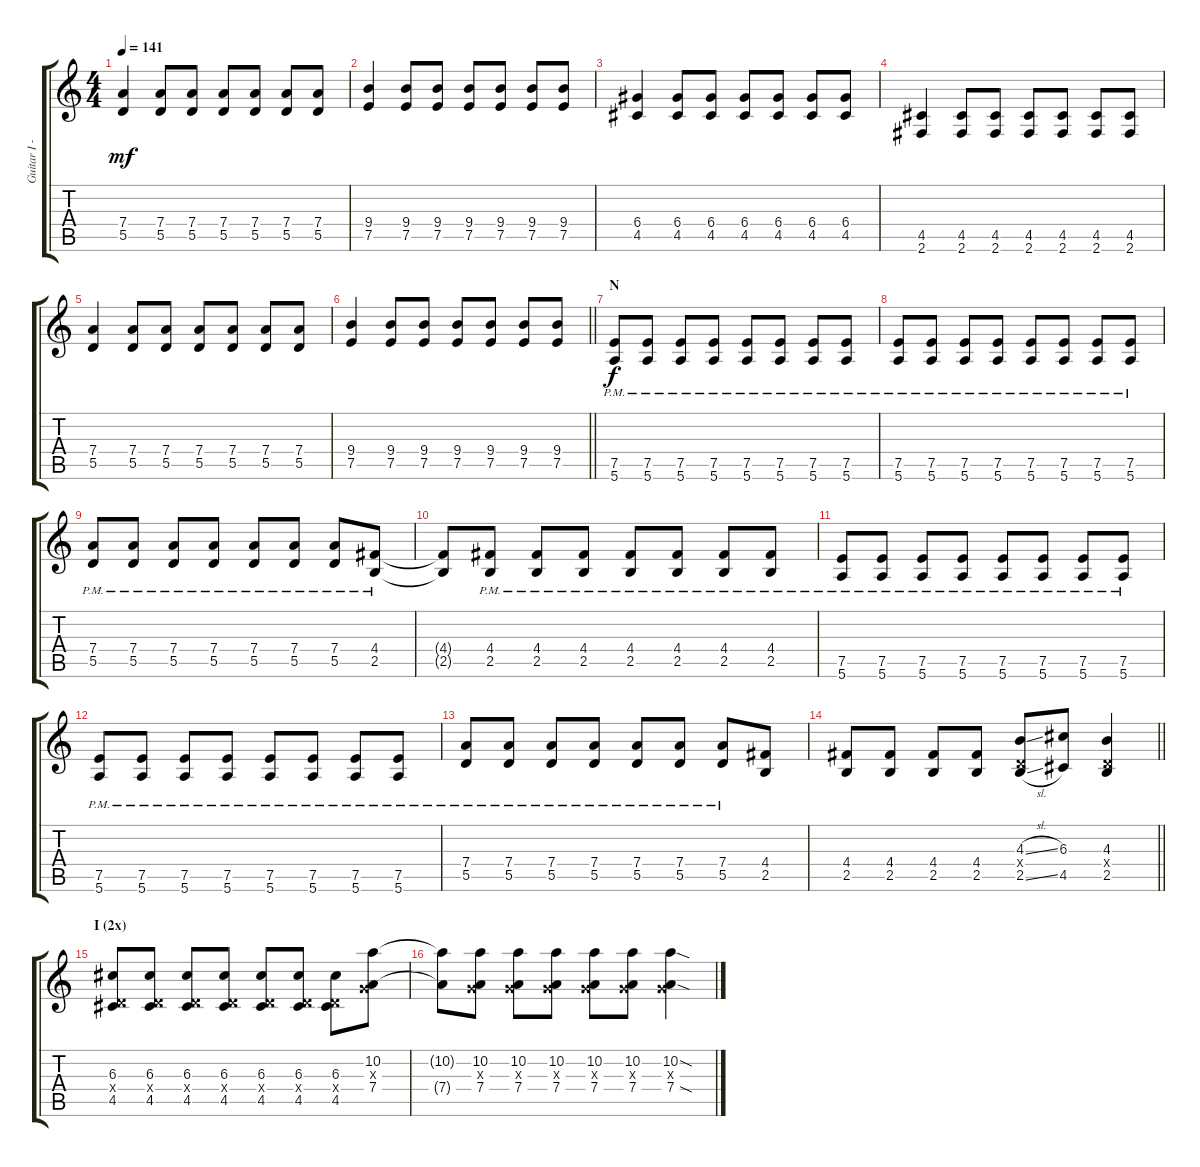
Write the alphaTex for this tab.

\track ("Guitar I - Gotoh" "Guitar I -") {instrument distortionguitar}
\staff {score tabs}
\tuning (E4 B3 G3 D3 A2 E2) {hide}
\ts (4 4)
\tempo 141
\clef g2
\ks c
(7.4 5.5).4{dy mf} (7.4 5.5).8 (7.4 5.5).8 (7.4 5.5).8 (7.4 5.5).8 (7.4 5.5).8 (7.4 5.5).8 |
(9.4 7.5).4 (9.4 7.5).8 (9.4 7.5).8 (9.4 7.5).8 (9.4 7.5).8 (9.4 7.5).8 (9.4 7.5).8 |
(6.4 4.5).4 (6.4 4.5).8 (6.4 4.5).8 (6.4 4.5).8 (6.4 4.5).8 (6.4 4.5).8 (6.4 4.5).8 |
(4.5 2.6).4 (4.5 2.6).8 (4.5 2.6).8 (4.5 2.6).8 (4.5 2.6).8 (4.5 2.6).8 (4.5 2.6).8 |
(7.4 5.5).4 (7.4 5.5).8 (7.4 5.5).8 (7.4 5.5).8 (7.4 5.5).8 (7.4 5.5).8 (7.4 5.5).8 |
\barLineRight lightlight
(9.4 7.5).4 (9.4 7.5).8 (9.4 7.5).8 (9.4 7.5).8 (9.4 7.5).8 (9.4 7.5).8 (9.4 7.5).8 |
\section ("" "N")
(7.5{pm} 5.6{pm}).8{dy f} (7.5{pm} 5.6{pm}).8 (7.5{pm} 5.6{pm}).8 (7.5{pm} 5.6{pm}).8 (7.5{pm} 5.6{pm}).8 (7.5{pm} 5.6{pm}).8 (7.5{pm} 5.6{pm}).8 (7.5{pm} 5.6{pm}).8 |
(7.5{pm} 5.6{pm}).8 (7.5{pm} 5.6{pm}).8 (7.5{pm} 5.6{pm}).8 (7.5{pm} 5.6{pm}).8 (7.5{pm} 5.6{pm}).8 (7.5{pm} 5.6{pm}).8 (7.5{pm} 5.6{pm}).8 (7.5{pm} 5.6{pm}).8 |
(7.4{pm} 5.5{pm}).8 (7.4{pm} 5.5{pm}).8 (7.4{pm} 5.5{pm}).8 (7.4{pm} 5.5{pm}).8 (7.4{pm} 5.5{pm}).8 (7.4{pm} 5.5{pm}).8 (7.4{pm} 5.5{pm}).8 (4.4{pm} 2.5{pm}).8 |
(4.4{t} 2.5{t}).8 (4.4{pm} 2.5{pm}).8 (4.4{pm} 2.5{pm}).8 (4.4{pm} 2.5{pm}).8 (4.4{pm} 2.5{pm}).8 (4.4{pm} 2.5{pm}).8 (4.4{pm} 2.5{pm}).8 (4.4{pm} 2.5{pm}).8 |
(7.5{pm} 5.6{pm}).8 (7.5{pm} 5.6{pm}).8 (7.5{pm} 5.6{pm}).8 (7.5{pm} 5.6{pm}).8 (7.5{pm} 5.6{pm}).8 (7.5{pm} 5.6{pm}).8 (7.5{pm} 5.6{pm}).8 (7.5{pm} 5.6{pm}).8 |
(7.5{pm} 5.6{pm}).8 (7.5{pm} 5.6{pm}).8 (7.5{pm} 5.6{pm}).8 (7.5{pm} 5.6{pm}).8 (7.5{pm} 5.6{pm}).8 (7.5{pm} 5.6{pm}).8 (7.5{pm} 5.6{pm}).8 (7.5{pm} 5.6{pm}).8 |
(7.4{pm} 5.5{pm}).8 (7.4{pm} 5.5{pm}).8 (7.4{pm} 5.5{pm}).8 (7.4{pm} 5.5{pm}).8 (7.4{pm} 5.5{pm}).8 (7.4{pm} 5.5{pm}).8 (7.4{pm} 5.5{pm}).8 (4.4 2.5).8{volume 10} |
\barLineRight lightlight
(4.4 2.5).8{volume 13} (4.4 2.5).8 (4.4 2.5).8 (4.4 2.5).8 (4.3{sl} 0.4{x} 2.5{sl}).8 (6.3 4.5).8 (4.3 0.4{x} 2.5).4 |
\section ("" "I (2x)")
(6.3 0.4{x} 4.5).8 (6.3 0.4{x} 4.5).8 (6.3 0.4{x} 4.5).8 (6.3 0.4{x} 4.5).8 (6.3 0.4{x} 4.5).8 (6.3 0.4{x} 4.5).8 (6.3 0.4{x} 4.5).8 (10.2 0.3{x} 7.4).8 |
(10.2{t} 7.4{t}).8 (10.2 0.3{x} 7.4).8 (10.2 0.3{x} 7.4).8 (10.2 0.3{x} 7.4).8 (10.2 0.3{x} 7.4).8 (10.2 0.3{x} 7.4).8 (10.2{sod} 0.3{x} 7.4{sod}).4
